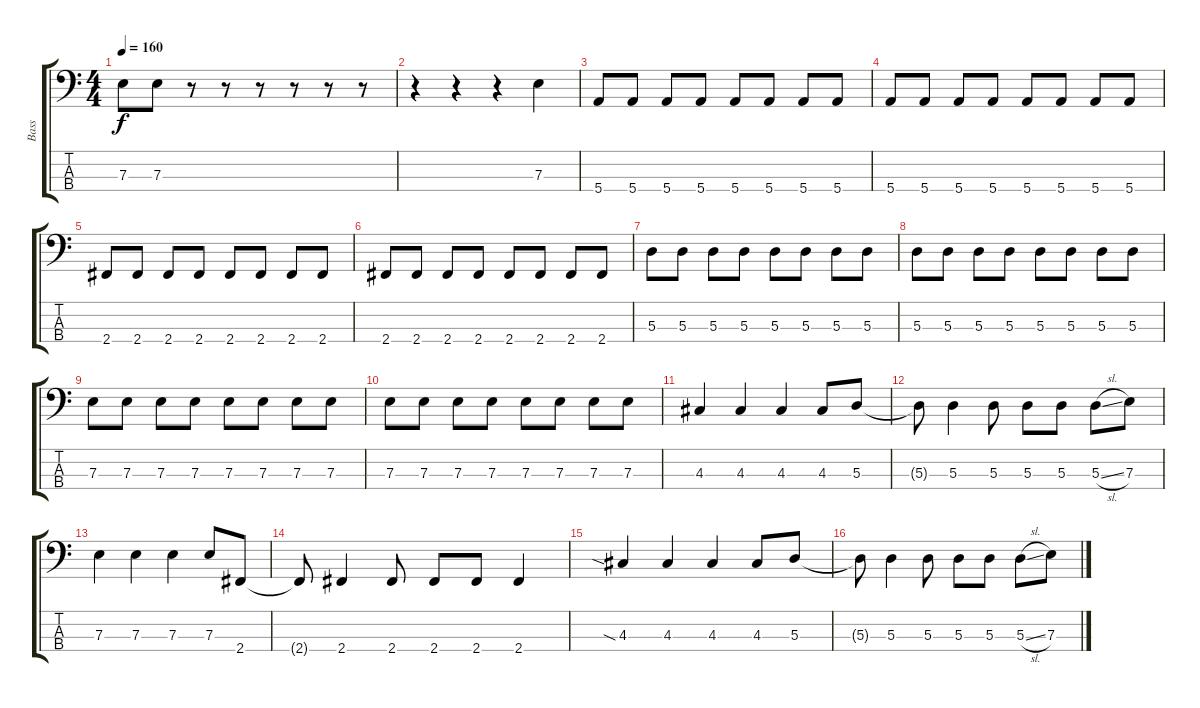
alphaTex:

\track ("Bass" "Bass") {instrument electricbassfinger}
\staff {score tabs}
\tuning (G2 D2 A1 E1) {hide}
\ts (4 4)
\tempo 160
\clef f4
\ks c
7.3.8{dy f} 7.3.8 r.8 r.8 r.8 r.8 r.8 r.8 |
r.4 r.4 r.4 7.3.4 |
5.4.8 5.4.8 5.4.8 5.4.8 5.4.8 5.4.8 5.4.8 5.4.8 |
5.4.8 5.4.8 5.4.8 5.4.8 5.4.8 5.4.8 5.4.8 5.4.8 |
2.4.8 2.4.8 2.4.8 2.4.8 2.4.8 2.4.8 2.4.8 2.4.8 |
2.4.8 2.4.8 2.4.8 2.4.8 2.4.8 2.4.8 2.4.8 2.4.8 |
5.3.8 5.3.8 5.3.8 5.3.8 5.3.8 5.3.8 5.3.8 5.3.8 |
5.3.8 5.3.8 5.3.8 5.3.8 5.3.8 5.3.8 5.3.8 5.3.8 |
7.3.8 7.3.8 7.3.8 7.3.8 7.3.8 7.3.8 7.3.8 7.3.8 |
7.3.8 7.3.8 7.3.8 7.3.8 7.3.8 7.3.8 7.3.8 7.3.8 |
4.3.4 4.3.4 4.3.4 4.3.8 5.3.8 |
5.3{t}.8 5.3.4 5.3.8 5.3.8 5.3.8 5.3{sl}.8 7.3.8 |
7.3.4 7.3.4 7.3.4 7.3.8 2.4.8 |
2.4{t}.8 2.4.4 2.4.8 2.4.8 2.4.8 2.4.4 |
4.3{sia}.4 4.3.4 4.3.4 4.3.8 5.3.8 |
5.3{t}.8 5.3.4 5.3.8 5.3.8 5.3.8 5.3{sl}.8 7.3.8
